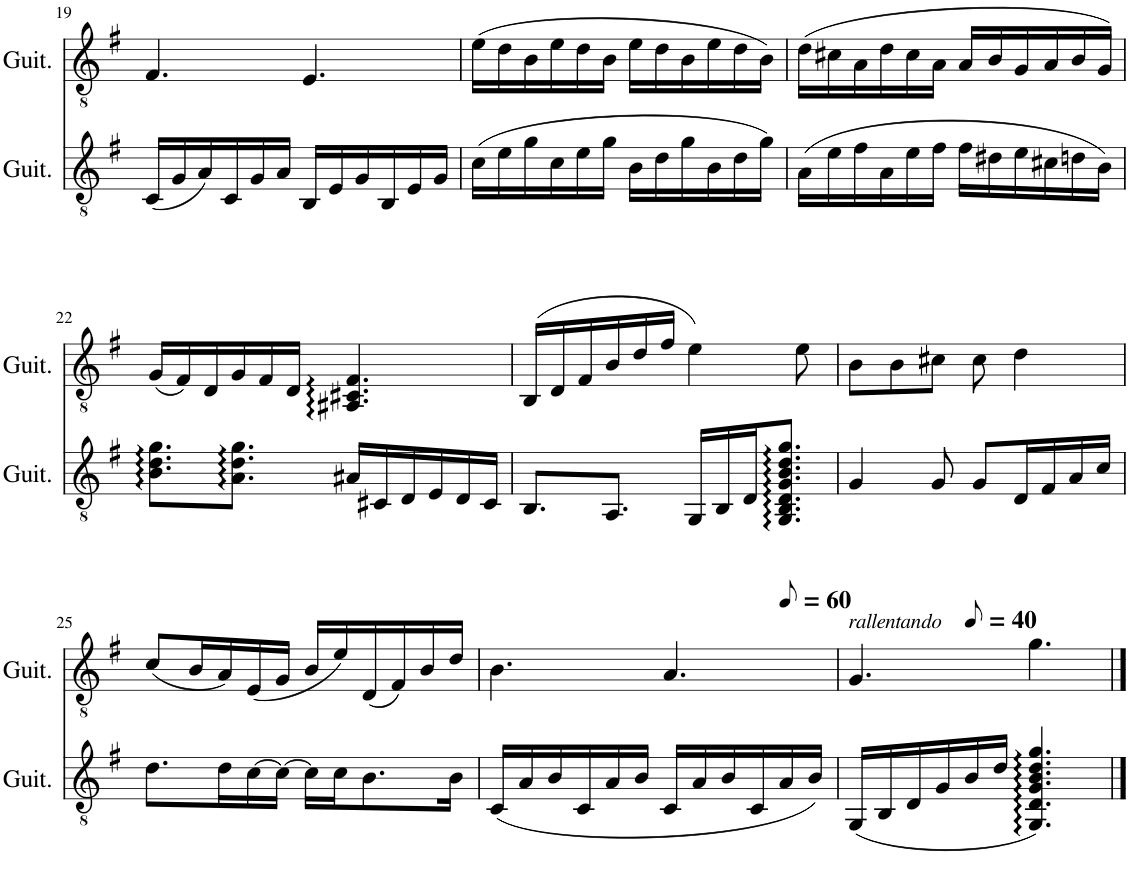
**kern	**kern
*part2	*part1
*staff2	*staff1
*I"Classical Guitar	*I"Acoustic Guitar
*I'Guit.	*I'Guit.
!!LO:PB:g=z
*clefGv2	*clefGv2
*k[f#]	*k[f#]
*M6/8	*M6/8
=19	=19
(<16C/LL	4.F#/
16G/	.
16A/)	.
16C/	.
16G/	.
16A/JJ	.
16BB/LL	4.E/
16E/	.
16G/	.
16BB/	.
16E/	.
16G/JJ	.
=20	=20
(>16c\LL	(>16e\LL
16e\	16d\
16g\	16B\
16c\	16e\
16e\	16d\
16g\JJ	16B\JJ
16B\LL	16e\LL
16d\	16d\
16g\	16B\
16B\	16e\
16d\	16d\
16g\JJ)	16B\JJ)
=21	=21
(>16A\LL	(>16d\LL
16e\	16c#X\
16f#\	16A\
16A\	16d\
16e\	16c#\
16f#\JJ	16A\JJ
16f#\LL	16A/LL
16d#X\	16B/
16e\	16G/
16c#X\	16A/
16dn\	16B/
16B\JJ)	16G/JJ)
!!LO:LB:g=z
=22	=22
8.B\ 8.d\ 8.g\L	(<16G/LL
.	16F#/)
.	16D/
8.A\ 8.d\ 8.g\J	16G/
.	16F#/
.	16D/JJ
16A#X/LL	4.AA#X/ 4.C#X/ 4.F#/
16C#X/	.
16D/	.
16E/	.
16D/	.
16C#/JJ	.
=23	=23
8.BB/L	(>16BB/LL
.	16D/
.	16F#/
8.AA/J	16B/
.	16d/
.	16f#/JJ
16GG/LL	4e\)
16BB/	.
16D/J	.
8.GG/ 8.BB/ 8.D/ 8.G/ 8.B/ 8.d/ 8.g/J	.
.	8e\
=24	=24
4G/	8B\L
.	8B\
8G/	8c#X\J
8G/L	8c#\
16D/L	4d\
16F#/	.
16A/	.
16c/JJ	.
!!LO:LB:g=z
=25	=25
8.d\L	(<8c/L
.	16B/L
16d\L	16A/)
[16c\	(<16E/
16c\JJ_	16G/JJ
16c\LL]	16B/LL
16c\J	16e/)
8.B\	(<16D/
.	16F#/)
.	16B/
16B\Jk	16d/JJ
=26	=26
*	*^
(<16C/LL	4.B\	2ryy
16A/	.	.
16B/	.	.
16C/	.	.
16A/	.	.
16B/JJ	.	.
16C/LL	4.A/	.
16A/	.	.
16B/	.	8ryy
16C/	.	.
*	*MM30	*
16A/	.	8ryy
16B/JJ)	.	.
=27	=27	=27
!	!LO:TX:a:i:t=rallentando	!
(<16GG/LL	4.G/	4ryy
16BB/	.	.
16D/	.	.
16G/	.	.
*	*MM20	*
16B/	.	2ryy
16d/JJ	.	.
4.GG/ 4.D/ 4.G/ 4.B/ 4.d/ 4.g/)	4.g\	.
*	*v	*v
==	==
*-	*-
